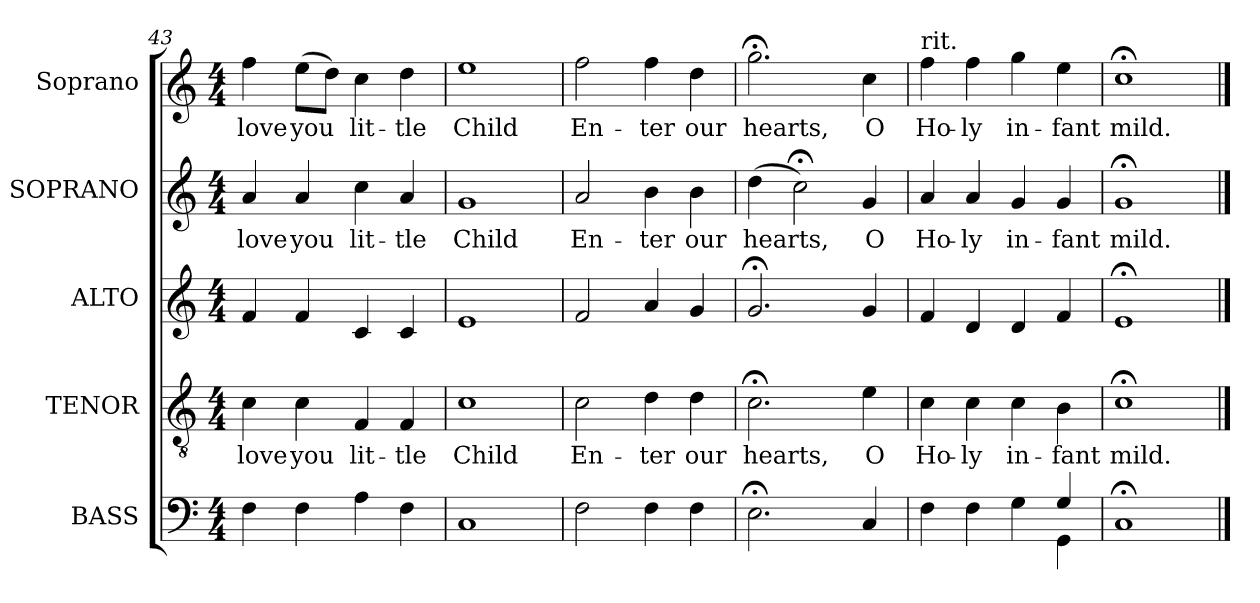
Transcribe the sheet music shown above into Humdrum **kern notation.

**kern	**kern	**text	**kern	**kern	**text	**kern	**text
*part5	*part4	*part4	*part3	*part2	*part2	*part1	*part1
*staff5	*staff4	*staff4	*staff3	*staff2	*staff2	*staff1	*staff1
*I"BASS	*I"TENOR	*	*I"ALTO	*I"SOPRANO	*	*I"Soprano	*
*I'B.	*I'T.	*	*I'A.	*I'S.	*	*I'S.	*
*clefF4	*clefGv2	*	*clefG2	*clefG2	*	*clefG2	*
*	*ITrd7c12	*	*	*	*	*	*
*k[]	*k[]	*	*k[]	*k[]	*	*k[]	*
*C:	*C:	*	*C:	*C:	*	*C:	*
*M4/4	*M4/4	*	*M4/4	*M4/4	*	*M4/4	*
=43	=43	=43	=43	=43	=43	=43	=43
!	!	!LO:LY:b:color=#000000	!	!	!	!	!
!	!	!	!	!	!LO:LY:b:color=#000000	!	!
!	!	!	!	!	!	!	!LO:LY:b:color=#000000
4Fi\	4Ci\	love	4fi/	4ai/	love	4ffi\	love
!	!	!LO:LY:b:color=#000000	!	!	!	!	!
!	!	!	!	!	!LO:LY:b:color=#000000	!	!
!	!	!	!	!	!	!	!LO:LY:b:color=#000000
4Fi\	4Ci\	you	4fi/	4ai/	you	(8eei\L	you
.	.	.	.	.	.	8ddi\J)	.
!	!	!LO:LY:b:color=#000000	!	!	!	!	!
!	!	!	!	!	!LO:LY:b:color=#000000	!	!
!	!	!	!	!	!	!	!LO:LY:b:color=#000000
4Ai\	4FFi/	lit-	4ci/	4cci\	lit-	4cci\	lit-
!	!	!LO:LY:b:color=#000000	!	!	!	!	!
!	!	!	!	!	!LO:LY:b:color=#000000	!	!
!	!	!	!	!	!	!	!LO:LY:b:color=#000000
4Fi\	4FFi/	-tle	4ci/	4ai/	-tle	4ddi\	-tle
=44	=44	=44	=44	=44	=44	=44	=44
*^	*	*	*	*	*	*	*
!	!	!	!LO:LY:b:color=#000000	!	!	!	!	!
!	!	!	!	!	!	!LO:LY:b:color=#000000	!	!
!	!	!	!	!	!	!	!	!LO:LY:b:color=#000000
1Ci	1ryy	1Ci	Child	1ei	1gi	Child	1eei	Child
*v	*v	*	*	*	*	*	*	*
!!LO:LB:g=z
=45	=45	=45	=45	=45	=45	=45	=45
*^	*	*	*	*	*	*	*
!	!	!	!LO:LY:b:color=#000000	!	!	!	!	!
*v	*v	*	*	*	*	*	*	*
*^	*	*	*	*	*	*	*
!	!	!	!	!	!	!LO:LY:b:color=#000000	!	!
*v	*v	*	*	*	*	*	*	*
*^	*	*	*	*	*	*	*
!	!	!	!	!	!	!	!	!LO:LY:b:color=#000000
*v	*v	*	*	*	*	*	*	*
2Fi\	2Ci\	En-	2fi/	2ai/	En-	2ffi\	En-
!	!	!LO:LY:b:color=#000000	!	!	!	!	!
!	!	!	!	!	!LO:LY:b:color=#000000	!	!
!	!	!	!	!	!	!	!LO:LY:b:color=#000000
4Fi\	4Di\	-ter	4ai/	4bi\	-ter	4ffi\	-ter
!	!	!LO:LY:b:color=#000000	!	!	!	!	!
!	!	!	!	!	!LO:LY:b:color=#000000	!	!
!	!	!	!	!	!	!	!LO:LY:b:color=#000000
4Fi\	4Di\	our	4gi/	4bi\	our	4ddi\	our
=46	=46	=46	=46	=46	=46	=46	=46
!	!	!LO:LY:b:color=#000000	!	!	!	!	!
!	!	!	!	!	!LO:LY:b:color=#000000	!	!
!	!	!	!	!	!	!	!LO:LY:b:color=#000000
2.E;i\	2.C;i\	hearts,	2.g;i/	(4ddi\	hearts,	2.gg;i\	hearts,
.	.	.	.	2cc;i\)	.	.	.
!	!	!LO:LY:b:color=#000000	!	!	!	!	!
!	!	!	!	!	!LO:LY:b:color=#000000	!	!
!	!	!	!	!	!	!	!LO:LY:b:color=#000000
4Ci/	4Ei\	O	4gi/	4gi/	O	4cci\	O
=47	=47	=47	=47	=47	=47	=47	=47
*^	*	*	*	*	*	*	*
!	!	!	!LO:LY:b:color=#000000	!	!	!	!	!
!	!	!	!	!	!	!LO:LY:b:color=#000000	!	!
!	!	!	!	!	!	!	!LO:TX:t=rit.	!
!	!	!	!	!	!	!	!	!LO:LY:b:color=#000000
4Fi\	2.ryy	4Ci\	Ho-	4fi/	4ai/	Ho-	4ffi\	Ho-
!	!	!	!LO:LY:b:color=#000000	!	!	!	!	!
!	!	!	!	!	!	!LO:LY:b:color=#000000	!	!
!	!	!	!	!	!	!	!	!LO:LY:b:color=#000000
4Fi\	.	4Ci\	-ly	4di/	4ai/	-ly	4ffi\	-ly
!	!	!	!LO:LY:b:color=#000000	!	!	!	!	!
!	!	!	!	!	!	!LO:LY:b:color=#000000	!	!
!	!	!	!	!	!	!	!	!LO:LY:b:color=#000000
4Gi\	.	4Ci\	in-	4di/	4gi/	in-	4ggi\	in-
!	!	!	!LO:LY:b:color=#000000	!	!	!	!	!
!	!	!	!	!	!	!LO:LY:b:color=#000000	!	!
!	!	!	!	!	!	!	!	!LO:LY:b:color=#000000
4Gi/	4GGi\	4BBi\	-fant	4fi/	4gi/	-fant	4eei\	-fant
*v	*v	*	*	*	*	*	*	*
=48	=48	=48	=48	=48	=48	=48	=48
*^	*	*	*	*	*	*	*
!	!	!	!LO:LY:b:color=#000000	!	!	!	!	!
*v	*v	*	*	*	*	*	*	*
*^	*	*	*	*	*	*	*
!	!	!	!	!	!	!LO:LY:b:color=#000000	!	!
*v	*v	*	*	*	*	*	*	*
*^	*	*	*	*	*	*	*
!	!	!	!	!	!	!	!	!LO:LY:b:color=#000000
*v	*v	*	*	*	*	*	*	*
1C;i	1C;i	mild.	1e;i	1g;i	mild.	1cc;i	mild.
==	==	==	==	==	==	==	==
*-	*-	*-	*-	*-	*-	*-	*-
